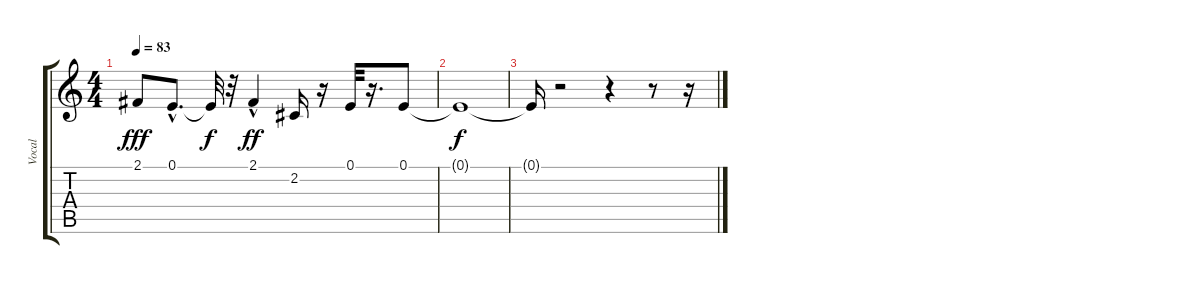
\track ("Vocal" "Vocal") {instrument cello}
\staff {score tabs}
\tuning (E4 B3 G3 D3 A2 E2) {hide}
\ts (4 4)
\tempo 83
\clef g2
\ks c
2.1.8{dy fff} 0.1{hac}.8{d} 0.1{t}.32{dy f} r.32 2.1{hac}.4{dy ff} 2.2.16 r.16 0.1.32 r.16{d} 0.1.8 |
0.1{t}.1{dy f} |
0.1{t}.16 r.2 r.4 r.8 r.16
